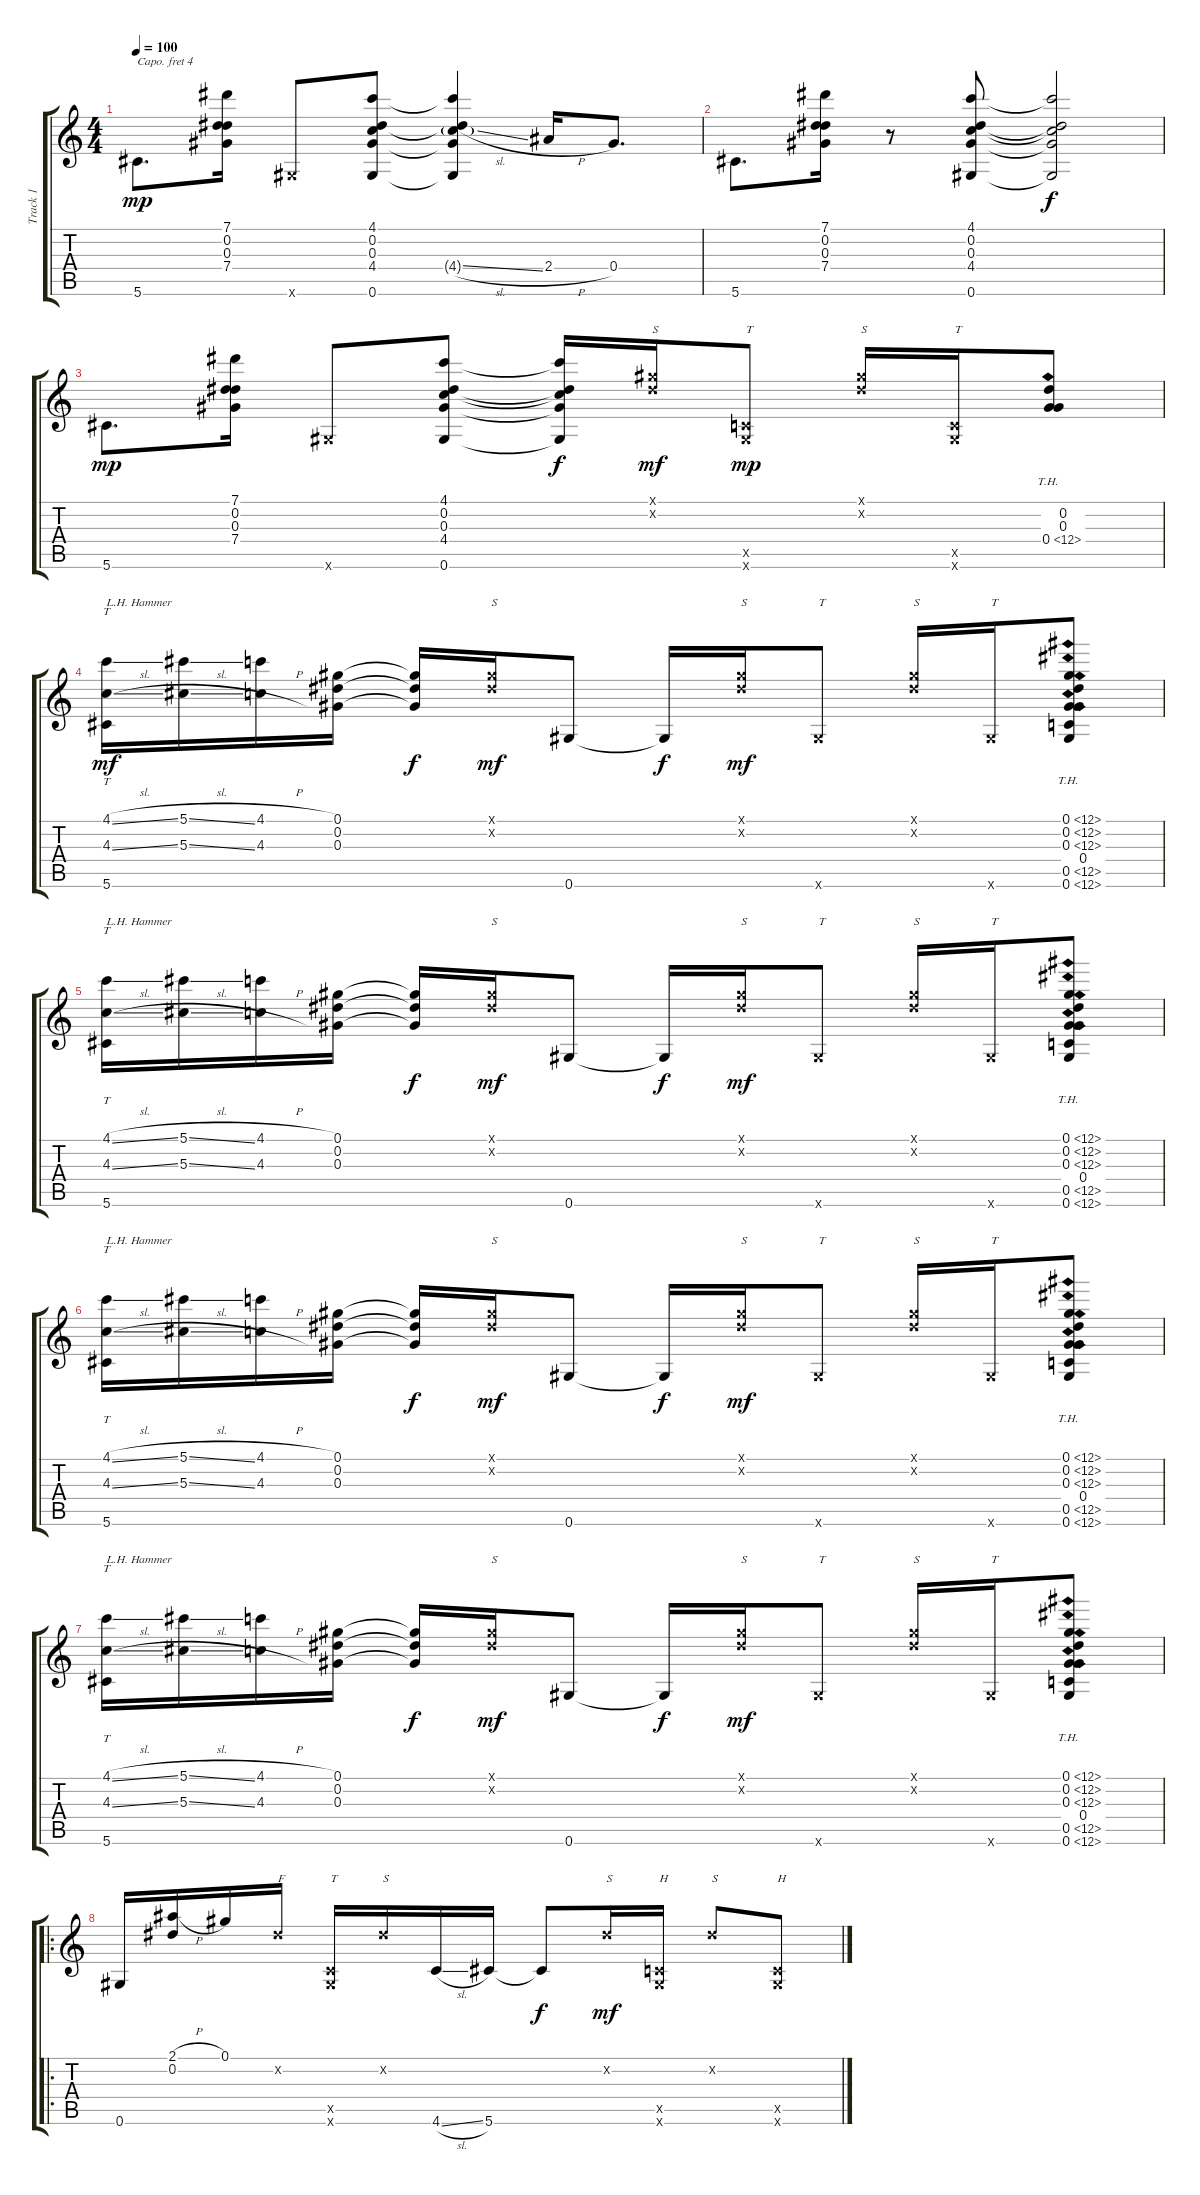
\track ("Track 1" "Track 1") {instrument acousticguitarsteel}
\staff {score tabs}
\capo 4
\tuning (E4 B3 E3 E3 Ab2 E2) {hide}
\ts (4 4)
\tempo 100
\clef g2
\ks c
5.6.8{d dy mp} (7.1 0.2 0.3 7.4).16 0.6{x}.8 (4.1 0.2 0.3 4.4 0.6).8 (4.1{t} 0.2{t} 0.3{t} 4.4{sl g} 0.6{t}).4 2.4{h}.16 0.4.8{d} |
5.6.8{d} (7.1 0.2 0.3 7.4).16 r.8 (4.1 0.2 0.3 4.4 0.6).8 (4.1{t} 0.2{t} 0.3{t} 4.4{t} 0.6{t}).2{dy f} |
5.6.8{d dy mp} (7.1 0.2 0.3 7.4).16 0.6{x}.8 (4.1 0.2 0.3 4.4 0.6).8 (4.1{t} 0.2{t} 0.3{t} 4.4{t} 0.6{t}).16{dy f} (0.1{x} 0.2{x}).16{txt "S" dy mf} (0.5{x} 0.6{x}).8{txt "T" dy mp} (0.1{x} 0.2{x}).16{txt "S"} (0.5{x} 0.6{x}).16{txt "T"} (0.2 0.3 0.4{th 12}).8 |
(4.1{sl} 4.3{sl} 5.6).16{tt txt "L.H. Hammer" dy mf} (5.1{sl} 5.3{sl}).16 (4.1{h} 4.3{h}).16 (0.1 0.2 0.3).16 (0.1{t} 0.2{t} 0.3{t}).16{dy f} (0.1{x} 0.2{x}).16{txt "S" dy mf} 0.6.8 0.6{t}.16{dy f} (0.1{x} 0.2{x}).16{txt "S" dy mf} 0.6{x}.8{txt "T"} (0.1{x} 0.2{x}).16{txt "S"} 0.6{x}.16{txt "T"} (0.1{th 12} 0.2{th 12} 0.3{th 12} 0.4 0.5{th 12} 0.6{th 12}).8 |
(4.1{sl} 4.3{sl} 5.6).16{tt txt "L.H. Hammer"} (5.1{sl} 5.3{sl}).16 (4.1{h} 4.3{h}).16 (0.1 0.2 0.3).16 (0.1{t} 0.2{t} 0.3{t}).16{dy f} (0.1{x} 0.2{x}).16{txt "S" dy mf} 0.6.8 0.6{t}.16{dy f} (0.1{x} 0.2{x}).16{txt "S" dy mf} 0.6{x}.8{txt "T"} (0.1{x} 0.2{x}).16{txt "S"} 0.6{x}.16{txt "T"} (0.1{th 12} 0.2{th 12} 0.3{th 12} 0.4 0.5{th 12} 0.6{th 12}).8 |
(4.1{sl} 4.3{sl} 5.6).16{tt txt "L.H. Hammer"} (5.1{sl} 5.3{sl}).16 (4.1{h} 4.3{h}).16 (0.1 0.2 0.3).16 (0.1{t} 0.2{t} 0.3{t}).16{dy f} (0.1{x} 0.2{x}).16{txt "S" dy mf} 0.6.8 0.6{t}.16{dy f} (0.1{x} 0.2{x}).16{txt "S" dy mf} 0.6{x}.8{txt "T"} (0.1{x} 0.2{x}).16{txt "S"} 0.6{x}.16{txt "T"} (0.1{th 12} 0.2{th 12} 0.3{th 12} 0.4 0.5{th 12} 0.6{th 12}).8 |
(4.1{sl} 4.3{sl} 5.6).16{tt txt "L.H. Hammer"} (5.1{sl} 5.3{sl}).16 (4.1{h} 4.3{h}).16 (0.1 0.2 0.3).16 (0.1{t} 0.2{t} 0.3{t}).16{dy f} (0.1{x} 0.2{x}).16{txt "S" dy mf} 0.6.8 0.6{t}.16{dy f} (0.1{x} 0.2{x}).16{txt "S" dy mf} 0.6{x}.8{txt "T"} (0.1{x} 0.2{x}).16{txt "S"} 0.6{x}.16{txt "T"} (0.1{th 12} 0.2{th 12} 0.3{th 12} 0.4 0.5{th 12} 0.6{th 12}).8 |
\ro
0.6.16{volume 0} (2.1{h} 0.2).16 0.1.16 0.2{x}.16{txt "F"} (0.5{x} 0.6{x}).16{txt "T"} 0.2{x}.16{txt "S"} 4.6{sl}.16 5.6.16 5.6{t}.8{dy f} 0.2{x}.16{txt "S" dy mf} (0.5{x} 0.6{x}).16{txt "H"} 0.2{x}.8{txt "S"} (0.5{x} 0.6{x}).8{txt "H"}
